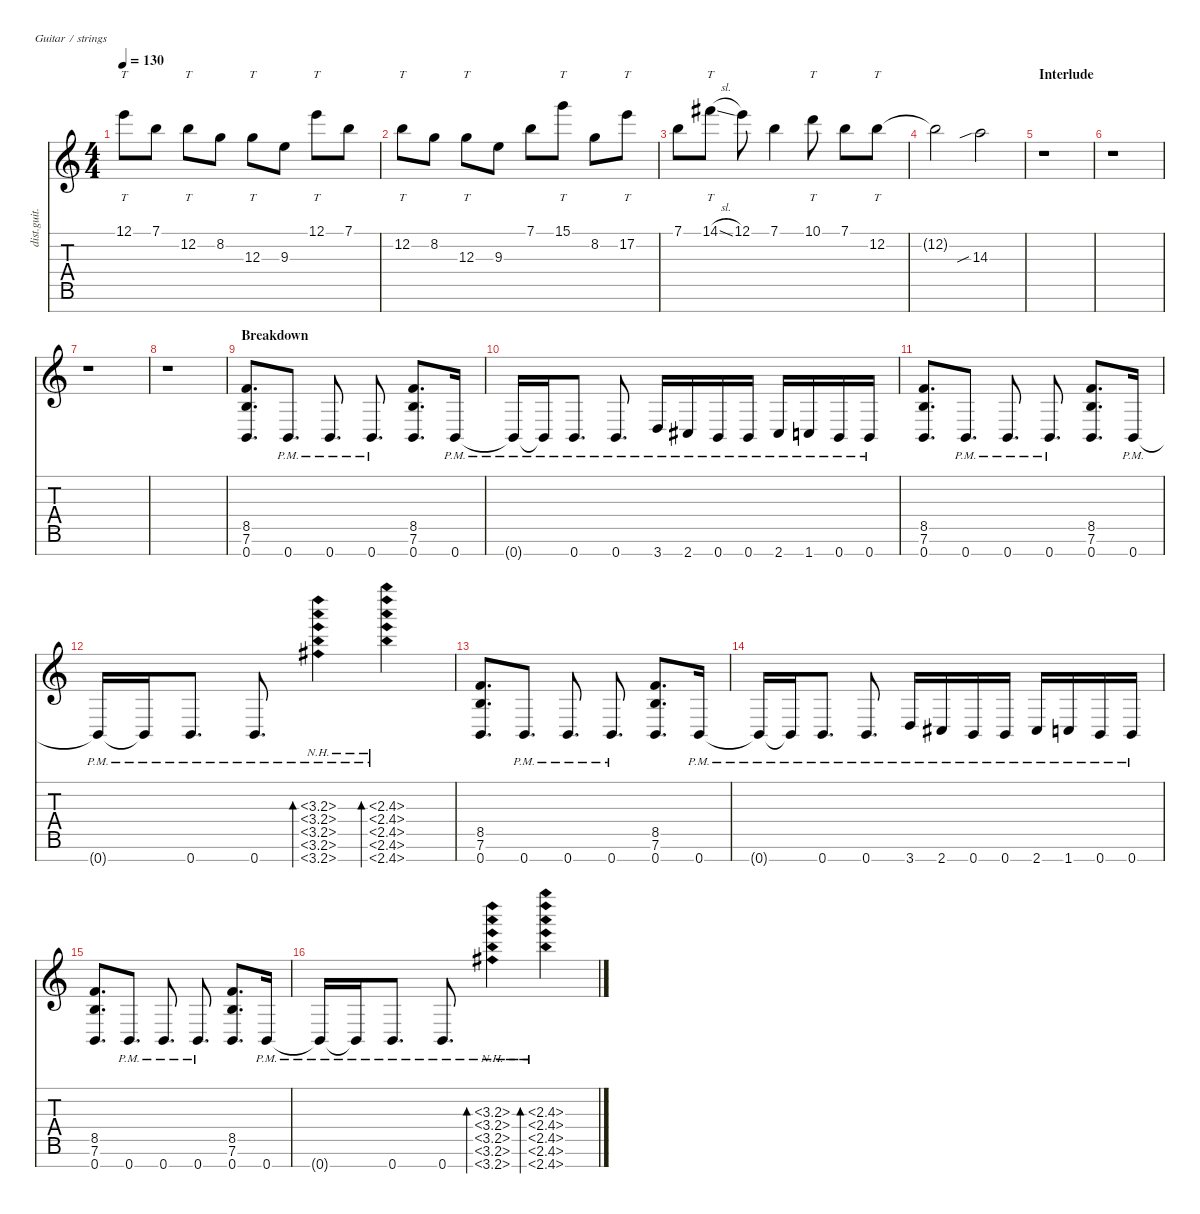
\defaultSystemsLayout 4
\hideDynamics
\bracketExtendMode nobrackets
\track ("Distortion Guitar - Zoli" "dist.guit.") {instrument distortionguitar}
\staff {score tabs}
\tuning (E4 B3 G3 D3 A2 E2 B1)
\ts (4 4)
\tempo 130
\clef g2
\ks c
12.1.8{tt dy mf} 7.1.8 12.2.8{tt} 8.2.8 12.3.8{tt} 9.3.8 12.1.8{tt} 7.1.8 |
12.2.8{tt} 8.2.8 12.3.8{tt} 9.3.8 7.1.8 15.1.8{tt} 8.2.8 17.2.8{tt} |
7.1.8 14.1{sl acc #}.8{tt} 12.1.8 7.1.4 10.1.8{tt} 7.1.8 12.2.8{tt} |
12.2{t}.2 14.3{sib}.2 |
\section ("" "Interlude")
r.1 |
r.1 |
r.1 |
r.1 |
\section ("" "Breakdown")
(0.7 7.6 8.5).8{d} 0.7{pm}.8{d} 0.7{pm}.8{d} 0.7{pm}.8{d} (0.7 7.6 8.5).8{d} 0.7{pm}.16 |
0.7{pm t}.16 0.7{pm t}.16 0.7{pm}.8{d} 0.7{pm}.8{d} 3.7{pm}.16 2.7{pm acc #}.16 0.7{pm}.16 0.7{pm}.16 2.7{pm acc #}.16 1.7{pm}.16 0.7{pm}.16 0.7{pm}.16 |
(0.7 7.6 8.5).8{d} 0.7{pm}.8{d} 0.7{pm}.8{d} 0.7{pm}.8{d} (0.7 7.6 8.5).8{d} 0.7{pm}.16 |
0.7{pm t}.16 0.7{pm t}.16 0.7{pm}.8{d} 0.7{pm}.8{d} (3.7{nh pm} 3.6{nh} 3.5{nh} 3.4{nh} 3.3{nh acc #}).4{bd 234} (2.7{nh pm acc #} 2.6{nh acc #} 2.5{nh} 2.4{nh} 2.3{nh}).4{bd 231} |
(0.7 7.6 8.5).8{d} 0.7{pm}.8{d} 0.7{pm}.8{d} 0.7{pm}.8{d} (0.7 7.6 8.5).8{d} 0.7{pm}.16 |
0.7{pm t}.16 0.7{pm t}.16 0.7{pm}.8{d} 0.7{pm}.8{d} 3.7{pm}.16 2.7{pm acc #}.16 0.7{pm}.16 0.7{pm}.16 2.7{pm acc #}.16 1.7{pm}.16 0.7{pm}.16 0.7{pm}.16 |
(0.7 7.6 8.5).8{d} 0.7{pm}.8{d} 0.7{pm}.8{d} 0.7{pm}.8{d} (0.7 7.6 8.5).8{d} 0.7{pm}.16 |
0.7{pm t}.16 0.7{pm t}.16 0.7{pm}.8{d} 0.7{pm}.8{d} (3.7{nh pm} 3.6{nh} 3.5{nh} 3.4{nh} 3.3{nh acc #}).4{bd 234} (2.7{nh pm acc #} 2.6{nh acc #} 2.5{nh} 2.4{nh} 2.3{nh}).4{bd 231}
